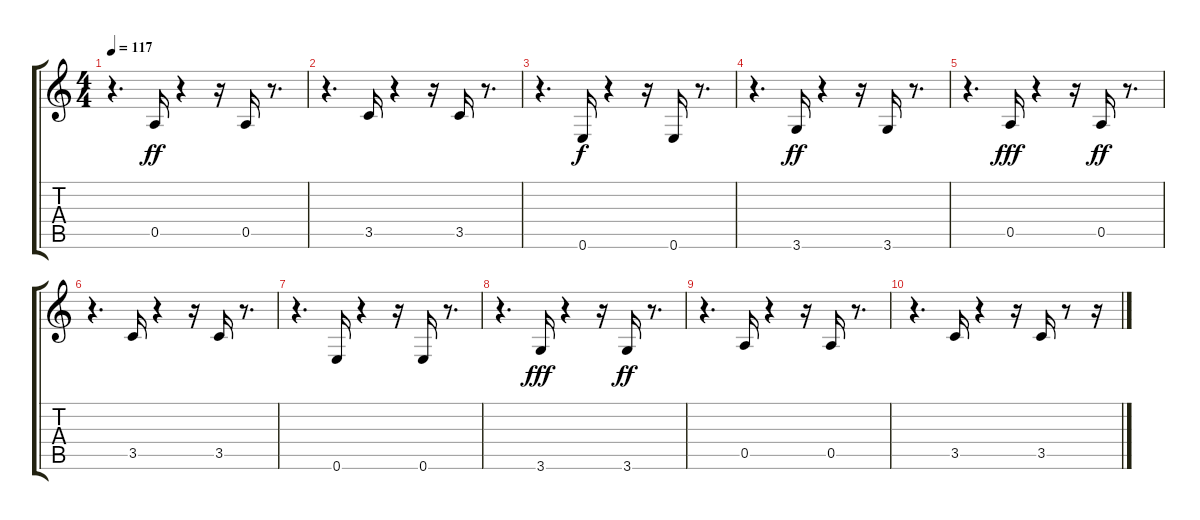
\track "" {instrument synthbass2}
\staff {score tabs}
\tuning (E4 B3 G3 D3 A2 E2) {hide}
\ts (4 4)
\tempo 117
\clef g2
\ks c
r.4{d dy ff} 0.5.16 r.4 r.16 0.5.16 r.8{d} |
r.4{d} 3.5.16 r.4 r.16 3.5.16 r.8{d} |
r.4{d} 0.6.16{dy f} r.4 r.16 0.6.16 r.8{d} |
r.4{d} 3.6.16{dy ff} r.4 r.16 3.6.16 r.8{d} |
r.4{d} 0.5.16{dy fff} r.4 r.16 0.5.16{dy ff} r.8{d} |
r.4{d} 3.5.16 r.4 r.16 3.5.16 r.8{d} |
r.4{d} 0.6.16 r.4 r.16 0.6.16 r.8{d} |
r.4{d} 3.6.16{dy fff} r.4 r.16 3.6.16{dy ff} r.8{d} |
r.4{d} 0.5.16 r.4 r.16 0.5.16 r.8{d} |
r.4{d} 3.5.16 r.4 r.16 3.5.16 r.8 r.16
